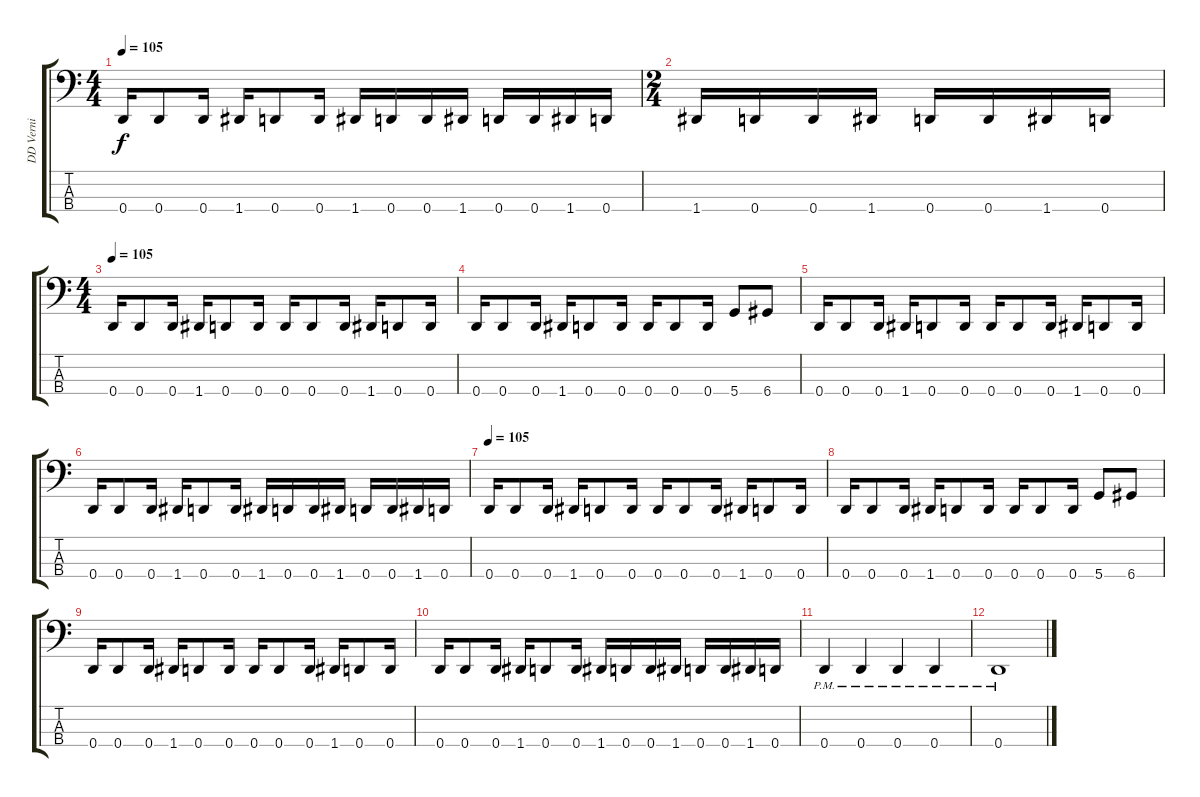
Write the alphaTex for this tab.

\track ("DD Verni" "DD Verni") {instrument electricbassfinger}
\staff {score tabs}
\tuning (G2 D2 A1 D1) {hide}
\ts (4 4)
\tempo 105
\clef f4
\ks c
0.4.16{dy f} 0.4.8 0.4.16 1.4.16 0.4.8 0.4.16 1.4.16 0.4.16 0.4.16 1.4.16 0.4.16 0.4.16 1.4.16 0.4.16 |
\ts (2 4)
1.4.16 0.4.16 0.4.16 1.4.16 0.4.16 0.4.16 1.4.16 0.4.16 |
\ts (4 4)
\tempo 105
0.4.16{instrument electricbassfinger} 0.4.8 0.4.16 1.4.16 0.4.8 0.4.16 0.4.16 0.4.8 0.4.16 1.4.16 0.4.8 0.4.16 |
0.4.16 0.4.8 0.4.16 1.4.16 0.4.8 0.4.16 0.4.16 0.4.8 0.4.16 5.4.8 6.4.8 |
0.4.16 0.4.8 0.4.16 1.4.16 0.4.8 0.4.16 0.4.16 0.4.8 0.4.16 1.4.16 0.4.8 0.4.16 |
0.4.16 0.4.8 0.4.16 1.4.16 0.4.8 0.4.16 1.4.16 0.4.16 0.4.16 1.4.16 0.4.16 0.4.16 1.4.16 0.4.16 |
\tempo 105
0.4.16{instrument electricbassfinger} 0.4.8 0.4.16 1.4.16 0.4.8 0.4.16 0.4.16 0.4.8 0.4.16 1.4.16 0.4.8 0.4.16 |
0.4.16 0.4.8 0.4.16 1.4.16 0.4.8 0.4.16 0.4.16 0.4.8 0.4.16 5.4.8 6.4.8 |
0.4.16 0.4.8 0.4.16 1.4.16 0.4.8 0.4.16 0.4.16 0.4.8 0.4.16 1.4.16 0.4.8 0.4.16 |
0.4.16 0.4.8 0.4.16 1.4.16 0.4.8 0.4.16 1.4.16 0.4.16 0.4.16 1.4.16 0.4.16 0.4.16 1.4.16 0.4.16 |
0.4{pm}.4 0.4{pm}.4 0.4{pm}.4 0.4{pm}.4 |
0.4{pm}.1
